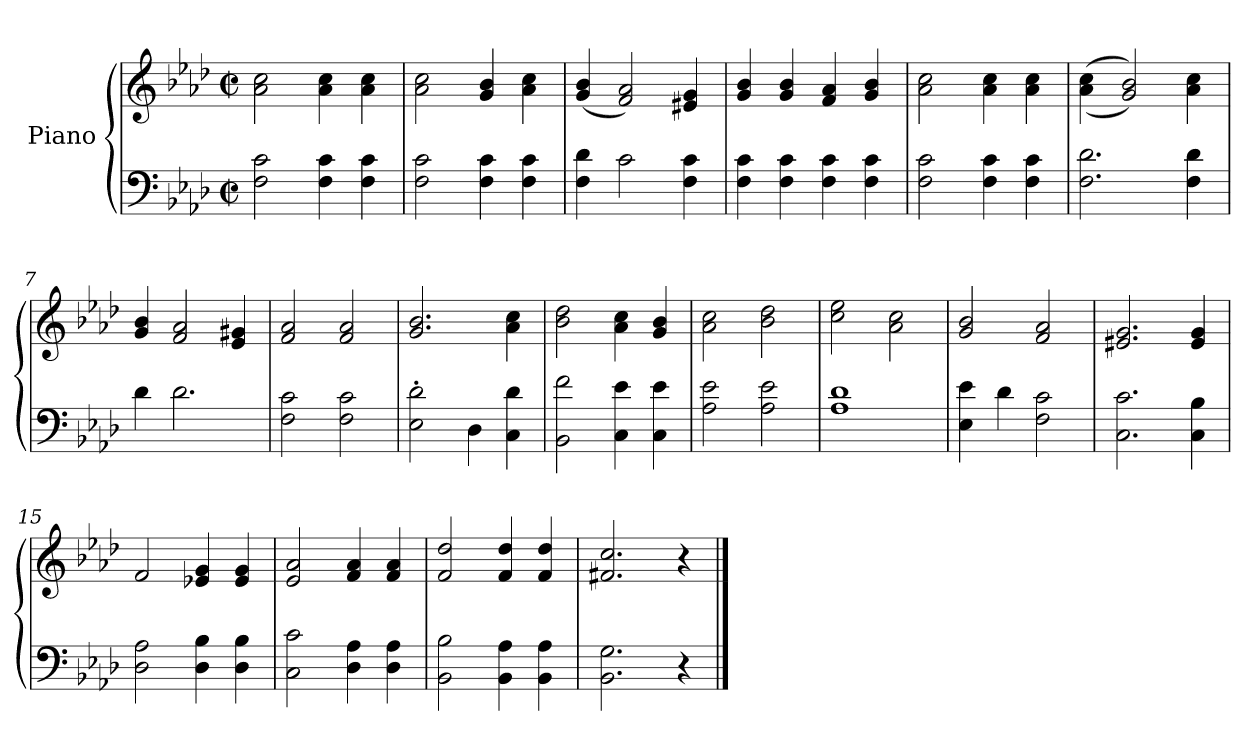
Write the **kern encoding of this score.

**kern	**kern
*part1	*part1
*staff2	*staff1
*I"Piano	*
*clefF4	*clefG2
*k[b-e-a-d-]	*k[b-e-a-d-]
*M2/2	*M2/2
*met(c|)	*met(c|)
=1	=1
2F\ 2c\	2a-\ 2cc\
4F\ 4c\	4a-\ 4cc\
4F\ 4c\	4a-\ 4cc\
=2	=2
2F\ 2c\	2a-\ 2cc\
4F\ 4c\	4g/ 4b-/
4F\ 4c\	4a-\ 4cc\
=3	=3
4F\ 4d-\	(<4g/ 4b-/
2c\	2f/ 2a-/)
4F\ 4c\	4e#X/ 4g/
=4	=4
4F\ 4c\	4g/ 4b-/
4F\ 4c\	4g/ 4b-/
4F\ 4c\	4f/ 4a-/
4F\ 4c\	4g/ 4b-/
!!LO:LB:g=z
=5	=5
2F\ 2c\	2a-\ 2cc\
4F\ 4c\	4a-\ 4cc\
4F\ 4c\	4a-\ 4cc\
=6	=6
2.F\ 2.d-\	(>(>4a-\ 4cc\
.	2g/ 2b-/))
4F\ 4d-\	4a-\ 4cc\
=7	=7
4d-\	4g/ 4b-/
2.d-\	2f/ 2a-/
.	4e-/ 4g#X/
=8	=8
2F\ 2c\	2f/ 2a-/
2F\ 2c\	2f/ 2a-/
=9	=9
2E-\' 2d-\'	2.g/ 2.b-/
4D-\	.
4C\ 4d-\	4a-\ 4cc\
!!LO:LB:g=z
=10	=10
2BB-\ 2f\	2b-\ 2dd-\
4C\ 4e-\	4a-\ 4cc\
4C\ 4e-\	4g/ 4b-/
=11	=11
2A-\ 2e-\	2a-\ 2cc\
2A-\ 2e-\	2b-\ 2dd-\
=12	=12
1A- 1d-	2cc\ 2ee-\
.	2a-\ 2cc\
=13	=13
4E-\ 4e-\	2g/ 2b-/
4d-\	.
2F\ 2c\	2f/ 2a-/
=14	=14
2.C\ 2.c\	2.e#X/ 2.g/
4C\ 4B-\	4e#/ 4g/
!!LO:LB:g=z
=15	=15
2D-\ 2A-\	2f/
4D-\ 4B-\	4e-X/ 4g/
4D-\ 4B-\	4e-/ 4g/
=16	=16
2C\ 2c\	2e-/ 2a-/
4D-\ 4A-\	4f/ 4a-/
4D-\ 4A-\	4f/ 4a-/
=17	=17
2BB-\ 2B-\	2f/ 2dd-/
4BB-\ 4A-\	4f/ 4dd-/
4BB-\ 4A-\	4f/ 4dd-/
=18	=18
2.BB-\ 2.G\	2.f#X/ 2.cc/
4r	4r
==	==
*-	*-
